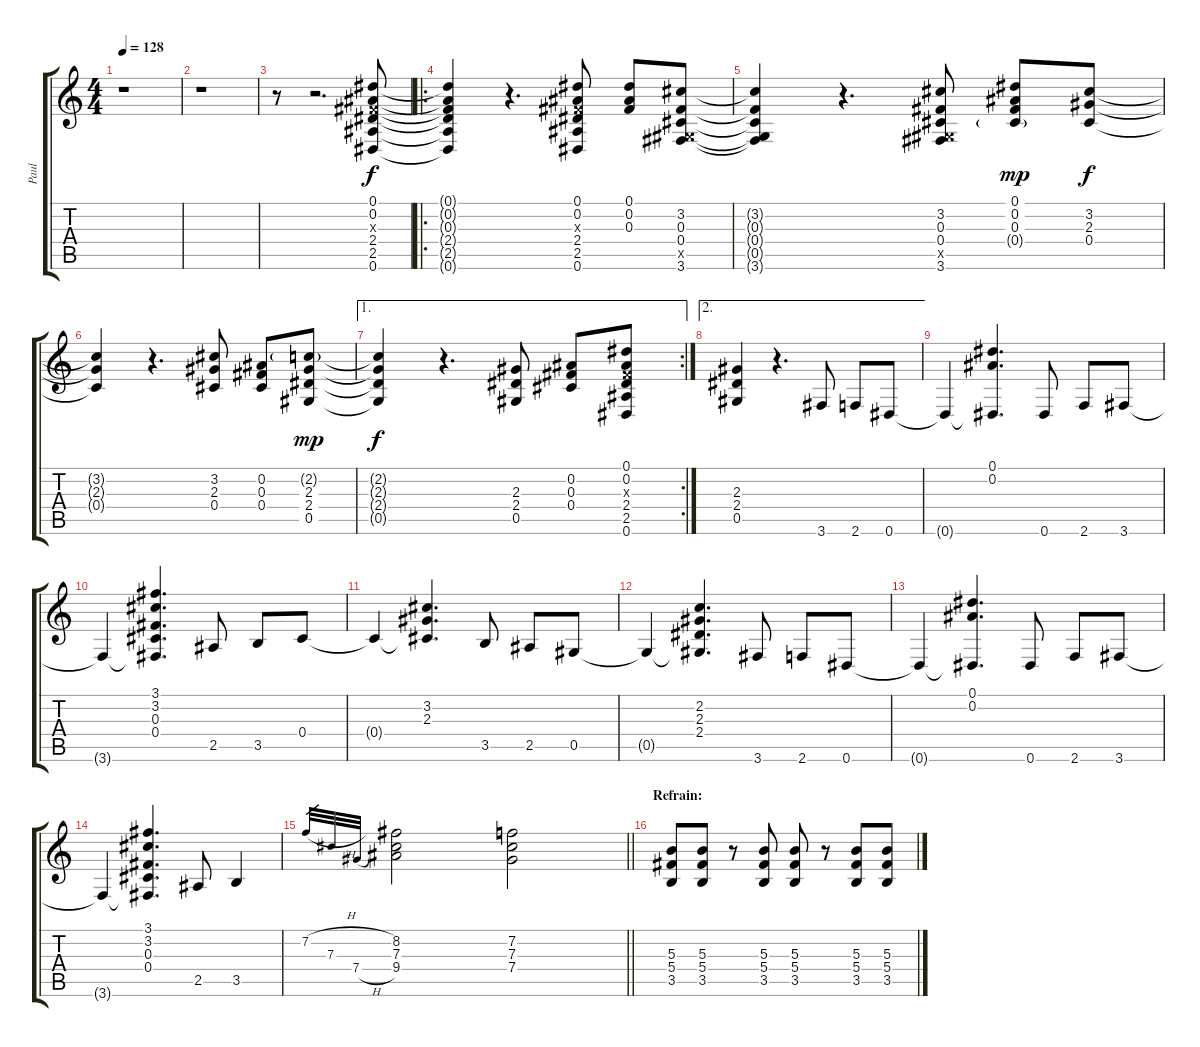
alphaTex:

\track ("Paul" "Paul") {instrument overdrivenguitar}
\staff {score tabs}
\tuning (Eb4 Bb3 Gb3 Db3 Ab2 Eb2) {hide}
\ts (4 4)
\tempo 128
\clef g2
\ks c
r.1{dy f} |
r.1 |
r.8 r.2{d} (0.1 0.2 0.3{x} 2.4 2.5 0.6).8 |
\ro
(0.1{t} 0.2{t} 0.3{t} 2.4{t} 2.5{t} 0.6{t}).4 r.4{d} (0.1 0.2 0.3{x} 2.4 2.5 0.6).8 (0.1 0.2 0.3).8 (3.2 0.3 0.4 0.5{x} 3.6).8 |
(3.2{t} 0.3{t} 0.4{t} 0.5{t} 3.6{t}).4 r.4{d} (3.2 0.3 0.4 0.5{x} 3.6).8 (0.1 0.2 0.3 0.4{g}).8{dy mp} (3.2 2.3 0.4).8{dy f} |
(3.2{t} 2.3{t} 0.4{t}).4 r.4{d} (3.2 2.3 0.4).8 (0.2 0.3 0.4).8 (2.2{g} 2.3 2.4 0.5).8{dy mp} |
\ae 1
\rc 2
(2.2{t} 2.3{t} 2.4{t} 0.5{t}).4{dy f} r.4{d} (2.3 2.4 0.5).8 (0.2 0.3 0.4).8 (0.1 0.2 0.3{x} 2.4 2.5 0.6).8 |
\ae 2
(2.3 2.4 0.5).4 r.4{d} 3.6.8 2.6.8 0.6.8 |
0.6{t}.4 (0.1 0.2 0.6{t}).4{d} 0.6.8 2.6.8 3.6.8 |
3.6{t}.4 (3.1 3.2 0.3 0.4 3.6{t}).4{d} 2.5.8 3.5.8 0.4.8 |
0.4{t}.4 (3.2 2.3 0.4{t}).4{d} 3.5.8 2.5.8 0.5.8 |
0.5{t}.4 (2.2 2.3 2.4 0.5{t}).4{d} 3.6.8 2.6.8 0.6.8 |
0.6{t}.4 (0.1 0.2 0.6{t}).4{d} 0.6.8 2.6.8 3.6.8 |
3.6{t}.4 (3.1 3.2 0.3 0.4 3.6{t}).4{d} 2.5.8 3.5.4 |
\barLineRight lightlight
7.2{h}.32{gr} 7.3.32{gr} 7.4{h}.32{gr} (8.2 7.3 9.4).2 (7.2 7.3 7.4).2 |
\section ("" "Refrain:")
(5.3 5.4 3.5).8 (5.3 5.4 3.5).8 r.8 (5.3 5.4 3.5).8 (5.3 5.4 3.5).8 r.8 (5.3 5.4 3.5).8 (5.3 5.4 3.5).8
